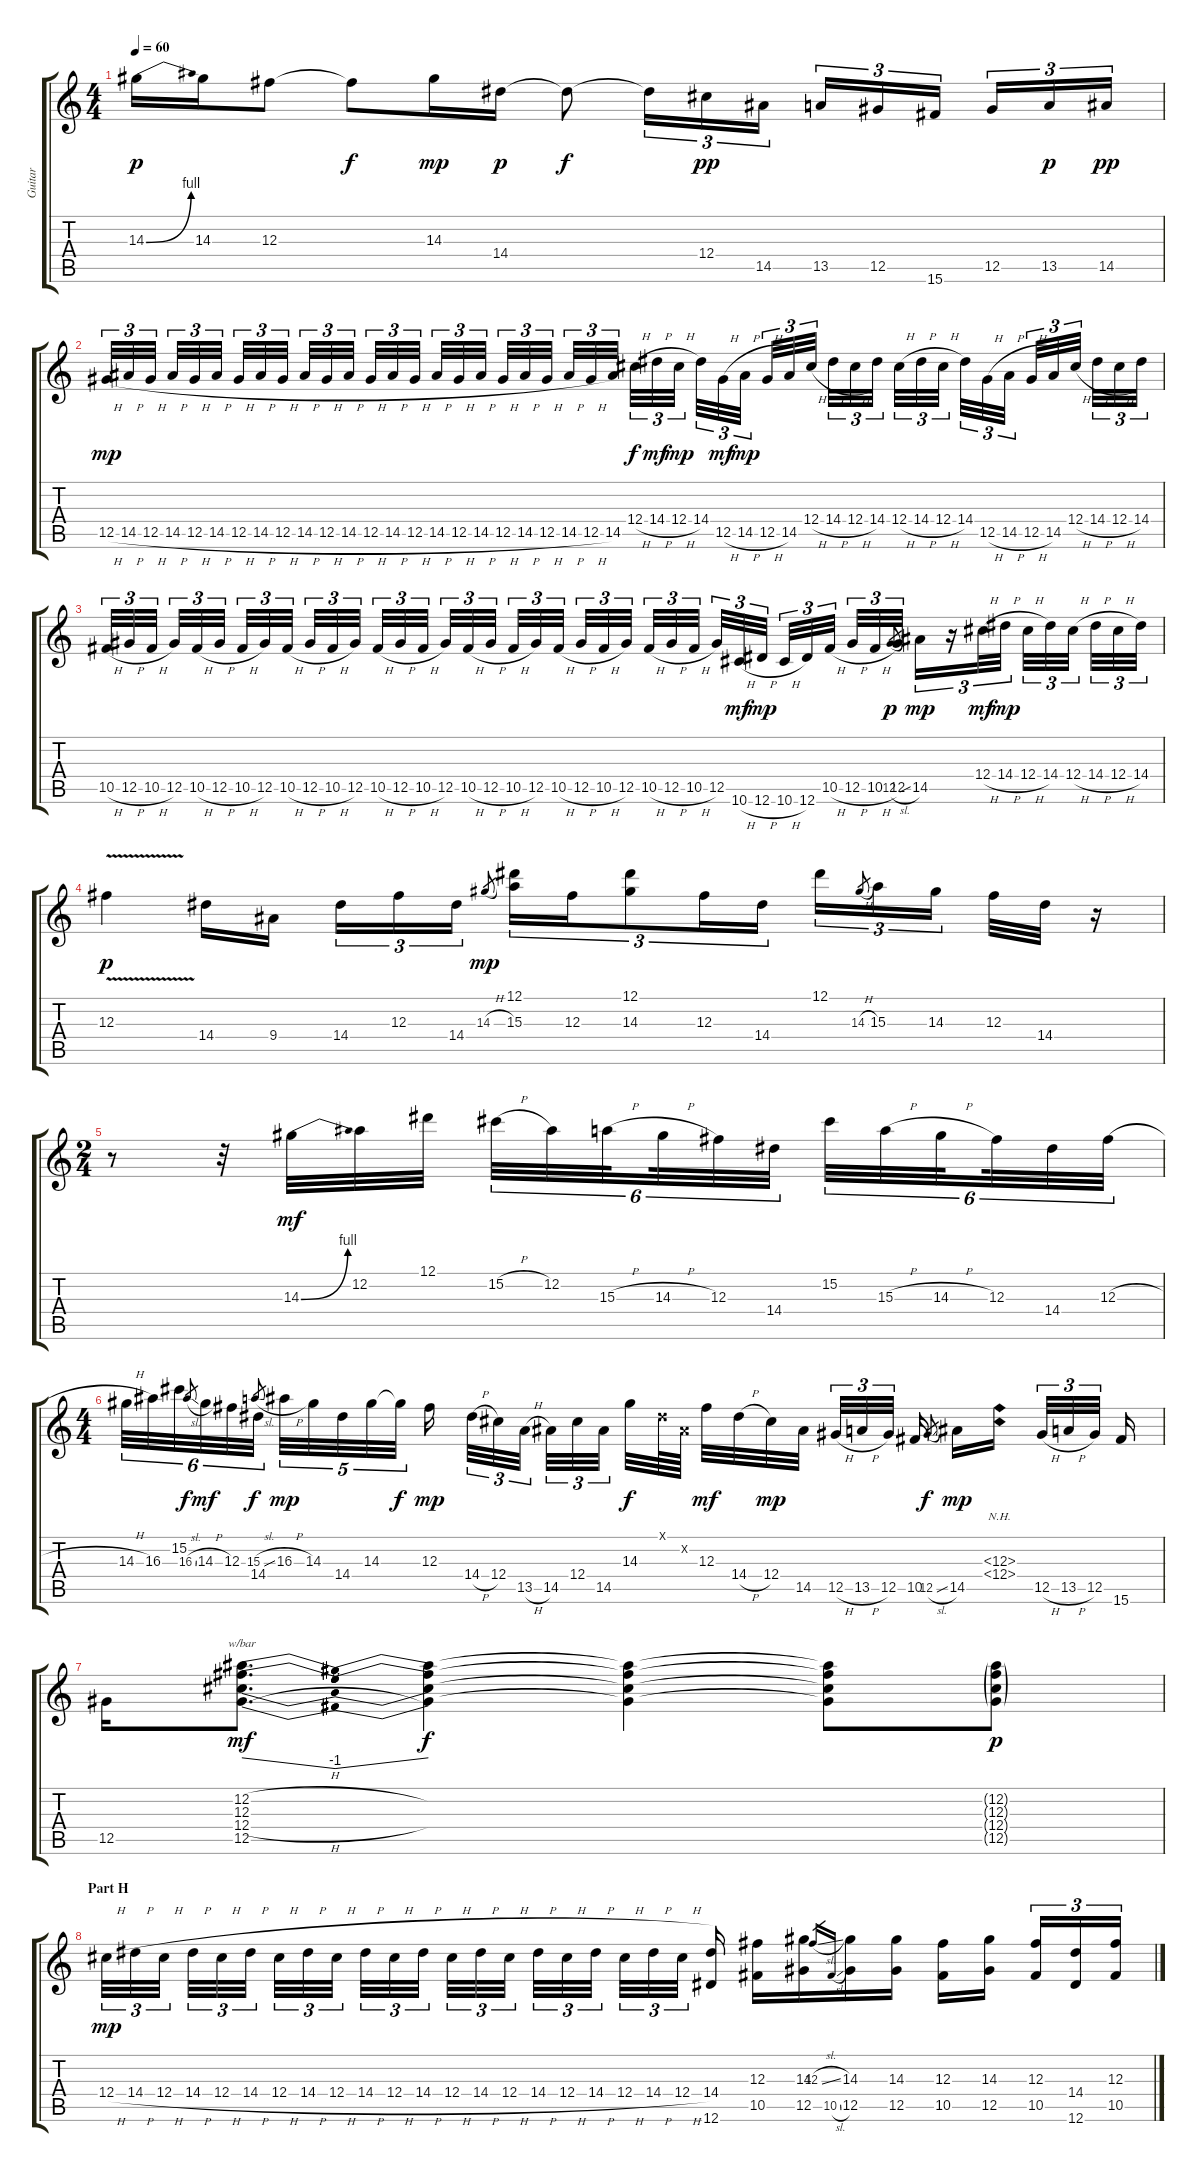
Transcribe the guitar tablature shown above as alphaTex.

\track ("Guitar" "Guitar") {instrument overdrivenguitar}
\staff {score tabs}
\tuning (Eb4 Bb3 Gb3 Db3 Ab2 Eb2) {hide}
\ts (4 4)
\tempo 60
\clef g2
\ks c
14.3{be (bend 0 0 60 4)}.16{dy p} 14.3.16 12.3.8 12.3{t}.8{dy f} 14.3.16{dy mp} 14.4.16{dy p} 14.4{t}.8{dy f} 14.4{t}.16{tu (3 2)} 12.4.16{tu (3 2) dy pp} 14.5.16{tu (3 2)} 13.5.16{tu (3 2)} 12.5.16{tu (3 2)} 15.6.16{tu (3 2) beam splitsecondary} 12.5.16{tu (3 2)} 13.5.16{tu (3 2) dy p} 14.5.16{tu (3 2) dy pp} |
12.5{h}.32{tu (3 2) dy mp} 14.5{h}.32{tu (3 2)} 12.5{h}.32{tu (3 2) beam splitsecondary} 14.5{h}.32{tu (3 2)} 12.5{h}.32{tu (3 2)} 14.5{h}.32{tu (3 2) beam splitsecondary} 12.5{h}.32{tu (3 2)} 14.5{h}.32{tu (3 2)} 12.5{h}.32{tu (3 2) beam splitsecondary} 14.5{h}.32{tu (3 2)} 12.5{h}.32{tu (3 2)} 14.5{h}.32{tu (3 2)} 12.5{h}.32{tu (3 2)} 14.5{h}.32{tu (3 2)} 12.5{h}.32{tu (3 2) beam splitsecondary} 14.5{h}.32{tu (3 2)} 12.5{h}.32{tu (3 2)} 14.5{h}.32{tu (3 2) beam splitsecondary} 12.5{h}.32{tu (3 2)} 14.5{h}.32{tu (3 2)} 12.5{h}.32{tu (3 2) beam splitsecondary} 14.5{h}.32{tu (3 2)} 12.5{h}.32{tu (3 2)} 14.5.32{tu (3 2)} 12.4{h}.32{tu (3 2) dy f} 14.4{h}.32{tu (3 2) dy mf} 12.4{h}.32{tu (3 2) dy mp beam splitsecondary} 14.4.32{tu (3 2)} 12.5{h}.32{tu (3 2) dy mf} 14.5{h}.32{tu (3 2) dy mp beam splitsecondary} 12.5{h}.32{tu (3 2)} 14.5.32{tu (3 2)} 12.4{h}.32{tu (3 2) beam splitsecondary} 14.4{h}.32{tu (3 2)} 12.4{h}.32{tu (3 2)} 14.4.32{tu (3 2)} 12.4{h}.32{tu (3 2)} 14.4{h}.32{tu (3 2)} 12.4{h}.32{tu (3 2) beam splitsecondary} 14.4.32{tu (3 2)} 12.5{h}.32{tu (3 2)} 14.5{h}.32{tu (3 2) beam splitsecondary} 12.5{h}.32{tu (3 2)} 14.5.32{tu (3 2)} 12.4{h}.32{tu (3 2) beam splitsecondary} 14.4{h}.32{tu (3 2)} 12.4{h}.32{tu (3 2)} 14.4.32{tu (3 2)} |
10.5{h}.32{tu (3 2)} 12.5{h}.32{tu (3 2)} 10.5{h}.32{tu (3 2) beam splitsecondary} 12.5.32{tu (3 2)} 10.5{h}.32{tu (3 2)} 12.5{h}.32{tu (3 2) beam splitsecondary} 10.5{h}.32{tu (3 2)} 12.5.32{tu (3 2)} 10.5{h}.32{tu (3 2) beam splitsecondary} 12.5{h}.32{tu (3 2)} 10.5{h}.32{tu (3 2)} 12.5.32{tu (3 2)} 10.5{h}.32{tu (3 2)} 12.5{h}.32{tu (3 2)} 10.5{h}.32{tu (3 2) beam splitsecondary} 12.5.32{tu (3 2)} 10.5{h}.32{tu (3 2)} 12.5{h}.32{tu (3 2) beam splitsecondary} 10.5{h}.32{tu (3 2)} 12.5.32{tu (3 2)} 10.5{h}.32{tu (3 2) beam splitsecondary} 12.5{h}.32{tu (3 2)} 10.5{h}.32{tu (3 2)} 12.5.32{tu (3 2)} 10.5{h}.32{tu (3 2)} 12.5{h}.32{tu (3 2)} 10.5{h}.32{tu (3 2) beam splitsecondary} 12.5.32{tu (3 2)} 10.6{h}.32{tu (3 2) dy mf} 12.6{h}.32{tu (3 2) dy mp beam splitsecondary} 10.6{h}.32{tu (3 2)} 12.6.32{tu (3 2)} 10.5{h}.32{tu (3 2) beam splitsecondary} 12.5{h}.32{tu (3 2)} 10.5{h}.32{tu (3 2)} 12.5.32{tu (3 2)} 12.5{sl}.8{gr dy p} 14.5.16{tu (3 2) dy mp} r.16{tu (3 2)} 12.4{h}.32{tu (3 2) dy mf} 14.4{h}.32{tu (3 2) dy mp beam splitsecondary} 12.4{h}.32{tu (3 2)} 14.4.32{tu (3 2)} 12.4{h}.32{tu (3 2) beam splitsecondary} 14.4{h}.32{tu (3 2)} 12.4{h}.32{tu (3 2)} 14.4.32{tu (3 2)} |
12.3{v}.4{dy p volume 10} 14.4.16 9.4.16{beam splitsecondary} 14.4.16{tu (3 2)} 12.3.16{tu (3 2)} 14.4.16{tu (3 2)} 14.3{h}.8{gr dy mp} (12.1 15.3).16{tu (3 2)} 12.3.16{tu (3 2)} (12.1 14.3).8{tu (3 2)} 12.3.16{tu (3 2)} 14.4.16{tu (3 2)} 12.1.16{tu (3 2)} 14.3{h}.8{gr} 15.3.16{tu (3 2)} 14.3.16{tu (3 2) beam splitsecondary} 12.3.32 14.4.32 r.16 |
\ts (2 4)
r.8 r.32 14.3{be (bend 0 0 60 4)}.32{dy mf} 12.2.32 12.1.32 15.2{h}.32{tu (6 4)} 12.2.32{tu (6 4)} 15.3{h}.32{tu (6 4) beam splitsecondary} 14.3{h}.32{tu (6 4)} 12.3.32{tu (6 4)} 14.4.32{tu (6 4) beam splitsecondary} 15.2.32{tu (6 4)} 15.3{h}.32{tu (6 4)} 14.3{h}.32{tu (6 4) beam splitsecondary} 12.3.32{tu (6 4)} 14.4.32{tu (6 4)} 12.3{h}.32{tu (6 4)} |
\ts (4 4)
14.3{h}.32{tu (6 4)} 16.3.32{tu (6 4)} 15.2.32{tu (6 4)} 16.3{sl}.8{gr dy f beam splitsecondary} 14.3{h}.32{tu (6 4) dy mf} 12.3.32{tu (6 4)} 14.4.32{tu (6 4)} 15.3{sl}.8{gr dy f beam splitsecondary} 16.3{h}.32{tu (5 4) dy mp} 14.3.32{tu (5 4)} 14.4.32{tu (5 4)} 14.3.32{tu (5 4)} 14.3{t}.32{tu (5 4) dy f} 12.3.16{dy mp beam splitsecondary} 14.4{h}.32{tu (3 2)} 12.4.32{tu (3 2)} 13.5{h}.32{tu (3 2) beam splitsecondary} 14.5.32{tu (3 2)} 12.4.32{tu (3 2)} 14.5.32{tu (3 2) beam splitsecondary} 14.3.32{dy f} 0.1{x}.64 0.2{x}.64 12.3.32{dy mf} 14.4{h}.32 12.4.32{dy mp} 14.5.32{beam splitsecondary} 12.5{h}.32{tu (3 2)} 13.5{h}.32{tu (3 2)} 12.5.32{tu (3 2) beam splitsecondary} 10.5.16 12.5{sl}.8{gr dy f} 14.5.16{dy mp} (12.3{nh} 12.4{nh}).16{beam splitsecondary} 12.5{h}.32{tu (3 2)} 13.5{h}.32{tu (3 2)} 12.5.32{tu (3 2) beam splitsecondary} 15.6.16 |
12.5.16 (12.2{h} 12.3{h} 12.4{h} 12.5{h}).8{d tbe (dip default 0 0 30 -4 60 0) dy mf} (12.2{t} 12.3{t} 12.4{t} 12.5{t}).4{dy f} (12.2{t} 12.3{t} 12.4{t} 12.5{t}).4 (12.2{t} 12.3{t} 12.4{t} 12.5{t}).8 (12.2{g} 12.3{g} 12.4{g} 12.5{g}).8{dy p} |
\section ("" "Part H")
12.4{h}.32{tu (3 2) dy mp volume 8 instrument overdrivenguitar} 14.4{h}.32{tu (3 2)} 12.4{h}.32{tu (3 2) beam splitsecondary} 14.4{h}.32{tu (3 2)} 12.4{h}.32{tu (3 2)} 14.4{h}.32{tu (3 2) beam splitsecondary} 12.4{h}.32{tu (3 2)} 14.4{h}.32{tu (3 2)} 12.4{h}.32{tu (3 2) beam splitsecondary} 14.4{h}.32{tu (3 2)} 12.4{h}.32{tu (3 2)} 14.4{h}.32{tu (3 2)} 12.4{h}.32{tu (3 2)} 14.4{h}.32{tu (3 2)} 12.4{h}.32{tu (3 2) beam splitsecondary} 14.4{h}.32{tu (3 2)} 12.4{h}.32{tu (3 2)} 14.4{h}.32{tu (3 2) beam splitsecondary} 12.4{h}.32{tu (3 2)} 14.4{h}.32{tu (3 2)} 12.4{h}.32{tu (3 2) beam splitsecondary} (14.4 12.6).16 (12.3 10.5).16 (14.3 12.5).16 12.3{sl}.16{gr} 10.5{sl}.16{gr} (14.3 12.5).16 (14.3 12.5).16 (12.3 10.5).16 (14.3 12.5).16{beam splitsecondary} (12.3 10.5).16{tu (3 2)} (14.4 12.6).16{tu (3 2)} (12.3 10.5).16{tu (3 2)}
